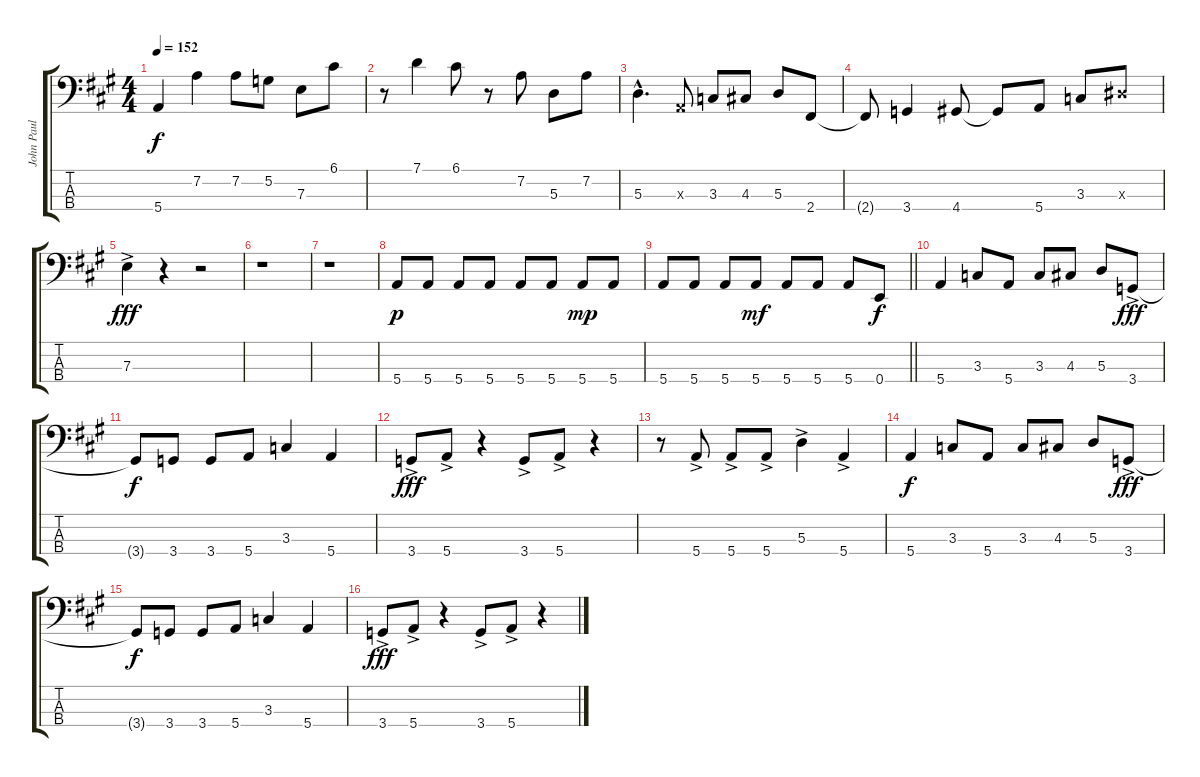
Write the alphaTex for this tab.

\track ("John Paul Jones" "John Paul ") {instrument electricbassfinger}
\staff {score tabs}
\tuning (G2 D2 A1 E1) {hide}
\ts (4 4)
\tempo 152
\clef f4
\ks a
5.4.4{dy f} 7.2.4 7.2.8 5.2.8 7.3.8 6.1.8 |
r.8 7.1.4 6.1.8 r.8 7.2.8 5.3.8 7.2.8 |
5.3{hac}.4{d} 0.3{x}.8 3.3.8 4.3.8 5.3.8 2.4.8 |
2.4{t}.8 3.4.4 4.4.8 4.4{t}.8 5.4.8 3.3.8 6.3{x}.8 |
7.3{ac}.4{dy fff} r.4 r.2 |
r.1 |
r.1 |
5.4.8{dy p} 5.4.8 5.4.8 5.4.8 5.4.8 5.4.8 5.4.8{dy mp} 5.4.8 |
\barLineRight lightlight
5.4.8 5.4.8 5.4.8 5.4.8{dy mf} 5.4.8 5.4.8 5.4.8 0.4.8{dy f} |
5.4.4 3.3.8 5.4.8 3.3.8 4.3.8 5.3.8 3.4{ac}.8{dy fff} |
3.4{t}.8{dy f} 3.4.8 3.4.8 5.4.8 3.3.4 5.4.4 |
3.4{ac}.8{dy fff} 5.4{ac}.8 r.4 3.4{ac}.8 5.4{ac}.8 r.4 |
r.8 5.4{ac}.8 5.4{ac}.8 5.4{ac}.8 5.3{ac}.4 5.4{ac}.4 |
5.4.4{dy f} 3.3.8 5.4.8 3.3.8 4.3.8 5.3.8 3.4{ac}.8{dy fff} |
3.4{t}.8{dy f} 3.4.8 3.4.8 5.4.8 3.3.4 5.4.4 |
3.4{ac}.8{dy fff} 5.4{ac}.8 r.4 3.4{ac}.8 5.4{ac}.8 r.4
